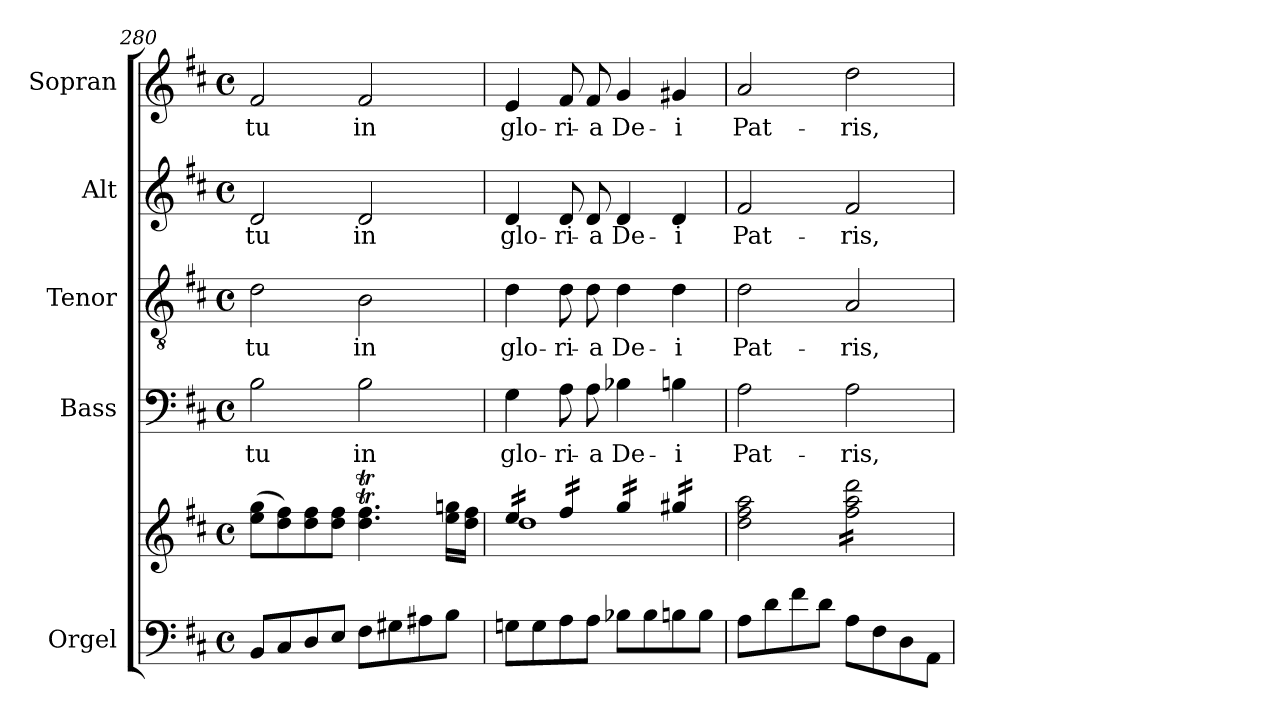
**kern	**kern	**kern	**text	**kern	**text	**kern	**text	**kern	**text
*part5	*part5	*part4	*part4	*part3	*part3	*part2	*part2	*part1	*part1
*staff6	*staff5	*staff4	*staff4	*staff3	*staff3	*staff2	*staff2	*staff1	*staff1
*I"Orgel	*	*I"Bass	*	*I"Tenor	*	*I"Alt	*	*I"Sopran	*
*I'Org.	*	*I'B.	*	*I'T.	*	*I'A.	*	*I'S.	*
*clefF4	*clefG2	*clefF4	*	*clefGv2	*	*clefG2	*	*clefG2	*
*k[f#c#]	*k[f#c#]	*k[f#c#]	*	*k[f#c#]	*	*k[f#c#]	*	*k[f#c#]	*
*D:	*D:	*D:	*	*D:	*	*D:	*	*D:	*
*M4/4	*M4/4	*M4/4	*	*M4/4	*	*M4/4	*	*M4/4	*
*met(c)	*met(c)	*met(c)	*	*met(c)	*	*met(c)	*	*met(c)	*
=280	=280	=280	=280	=280	=280	=280	=280	=280	=280
!	!	!	!LO:LY:b	!	!LO:LY:b	!	!LO:LY:b	!	!LO:LY:b
8BB/L	(>8ee\ 8gg\L	2B\	-tu	2d\	-tu	2d/	-tu	2f#/	-tu
8C#/	8dd\ 8ff#\)	.	.	.	.	.	.	.	.
8D/	8dd\ 8ff#\	.	.	.	.	.	.	.	.
8E/J	8dd\ 8ff#\J	.	.	.	.	.	.	.	.
!	!	!	!LO:LY:b	!	!LO:LY:b	!	!LO:LY:b	!	!LO:LY:b
8F#\L	4.dd\T 4.ff#\T	2B\	in	2B\	in	2d/	in	2f#/	in
8G#X\	.	.	.	.	.	.	.	.	.
8A#X\	.	.	.	.	.	.	.	.	.
8B\J	16ee\ 16gg\LL	.	.	.	.	.	.	.	.
.	16dd\ 16ff#\JJ	.	.	.	.	.	.	.	.
=281	=281	=281	=281	=281	=281	=281	=281	=281	=281
*	*^	*	*	*	*	*	*	*	*
!	!	!	!	!LO:LY:b	!	!LO:LY:b	!	!LO:LY:b	!	!LO:LY:b
*	*tremolo	*	*	*	*	*	*	*	*	*
8Gn\L	16ee/LL	1dd	4G\	glo-	4d\	glo-	4d/	glo-	4e/	glo-
.	16ee/	.	.	.	.	.	.	.	.	.
8G\	16ee/	.	.	.	.	.	.	.	.	.
.	16ee/JJ	.	.	.	.	.	.	.	.	.
!	!	!	!	!LO:LY:b	!	!LO:LY:b	!	!LO:LY:b	!	!LO:LY:b
8A\	16ff#/LL	.	8A\	-ri-	8d\	-ri-	8d/	-ri-	8f#/	-ri-
.	16ff#/	.	.	.	.	.	.	.	.	.
!	!	!	!	!LO:LY:b	!	!LO:LY:b	!	!LO:LY:b	!	!LO:LY:b
8A\J	16ff#/	.	8A\	-a	8d\	-a	8d/	-a	8f#/	-a
.	16ff#/JJ	.	.	.	.	.	.	.	.	.
!	!	!	!	!LO:LY:b	!	!LO:LY:b	!	!LO:LY:b	!	!LO:LY:b
8B-X\L	16gg/LL	.	4B-X\	De-	4d\	De-	4d/	De-	4g/	De-
.	16gg/	.	.	.	.	.	.	.	.	.
8B-\	16gg/	.	.	.	.	.	.	.	.	.
.	16gg/JJ	.	.	.	.	.	.	.	.	.
!	!	!	!	!LO:LY:b	!	!LO:LY:b	!	!LO:LY:b	!	!LO:LY:b
8Bn\	16gg#X/LL	.	4Bn\	-i	4d\	-i	4d/	-i	4g#X/	-i
.	16gg#X/	.	.	.	.	.	.	.	.	.
8B\J	16gg#X/	.	.	.	.	.	.	.	.	.
.	16gg#X/JJ	.	.	.	.	.	.	.	.	.
*	*Xtremolo	*	*	*	*	*	*	*	*	*
*	*v	*v	*	*	*	*	*	*	*	*
=282	=282	=282	=282	=282	=282	=282	=282	=282	=282
!	!	!	!LO:LY:b	!	!LO:LY:b	!	!LO:LY:b	!	!LO:LY:b
8A\L	2dd\ 2ff#\ 2aa\	2A\	Pat-	2d\	Pat-	2f#/	Pat-	2a/	Pat-
8d\	.	.	.	.	.	.	.	.	.
8f#\	.	.	.	.	.	.	.	.	.
8d\J	.	.	.	.	.	.	.	.	.
!	!	!	!LO:LY:b	!	!LO:LY:b	!	!LO:LY:b	!	!LO:LY:b
*	*tremolo	*	*	*	*	*	*	*	*
8A\L	16ff#\ 16aa\ 16ddd\LL	2A\	-ris,	2A/	-ris,	2f#/	-ris,	2dd\	-ris,
.	16ff#\ 16aa\ 16ddd\	.	.	.	.	.	.	.	.
8F#\	16ff#\ 16aa\ 16ddd\	.	.	.	.	.	.	.	.
.	16ff#\ 16aa\ 16ddd\	.	.	.	.	.	.	.	.
8D\	16ff#\ 16aa\ 16ddd\	.	.	.	.	.	.	.	.
.	16ff#\ 16aa\ 16ddd\	.	.	.	.	.	.	.	.
8AA\J	16ff#\ 16aa\ 16ddd\	.	.	.	.	.	.	.	.
.	16ff#\ 16aa\ 16ddd\JJ	.	.	.	.	.	.	.	.
*	*Xtremolo	*	*	*	*	*	*	*	*
=	=	=	=	=	=	=	=	=	=
*-	*-	*-	*-	*-	*-	*-	*-	*-	*-
